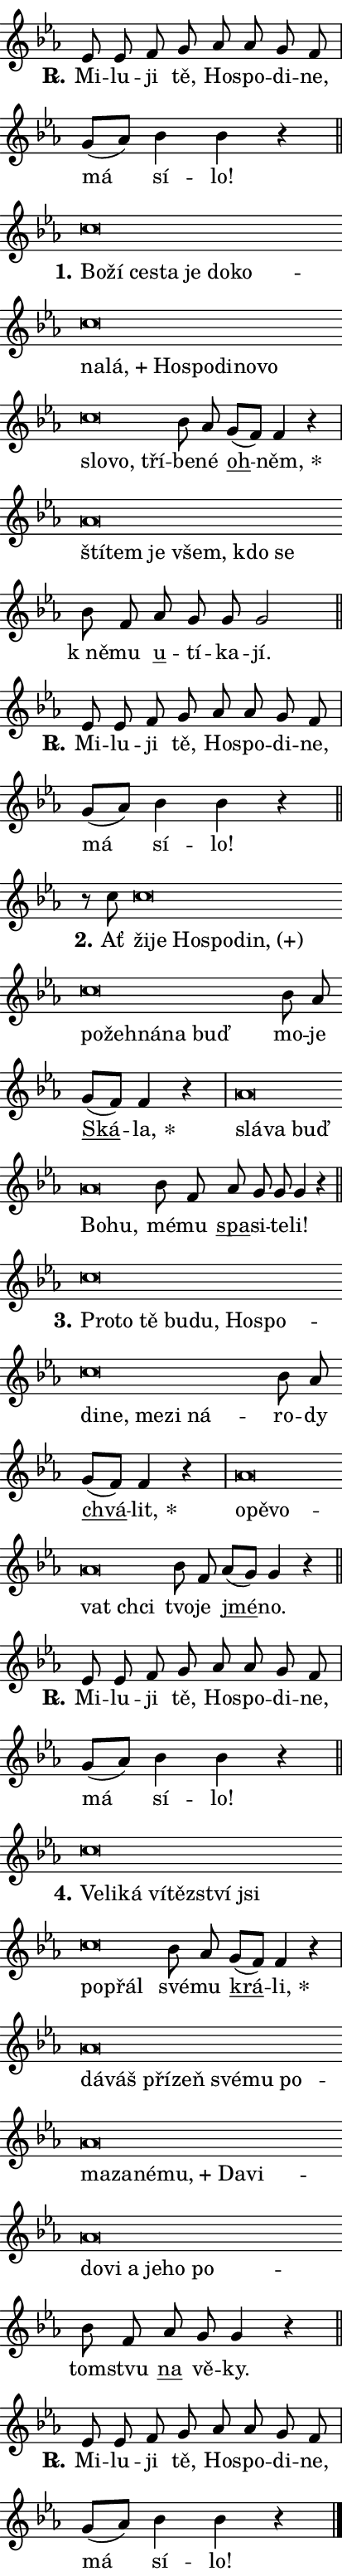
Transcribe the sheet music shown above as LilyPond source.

\version "2.22.1"
\header { tagline = "" }
\paper {
  indent = 0\cm
  top-margin = 0\cm
  right-margin = 0\cm
  bottom-margin = 0\cm
  left-margin = 0\cm
  paper-width = 7\cm
  page-breaking = #ly:one-page-breaking
  system-system-spacing.basic-distance = #11
  score-system-spacing.basic-distance = #11.3
  ragged-last = ##f
}


%% Author: Thomas Morley
%% https://lists.gnu.org/archive/html/lilypond-user/2020-05/msg00002.html
#(define (line-position grob)
"Returns position of @var[grob} in current system:
   @code{'start}, if at first time-step
   @code{'end}, if at last time-step
   @code{'middle} otherwise
"
  (let* ((col (ly:item-get-column grob))
         (ln (ly:grob-object col 'left-neighbor))
         (rn (ly:grob-object col 'right-neighbor))
         (col-to-check-left (if (ly:grob? ln) ln col))
         (col-to-check-right (if (ly:grob? rn) rn col))
         (break-dir-left
           (and
             (ly:grob-property col-to-check-left 'non-musical #f)
             (ly:item-break-dir col-to-check-left)))
         (break-dir-right
           (and
             (ly:grob-property col-to-check-right 'non-musical #f)
             (ly:item-break-dir col-to-check-right))))
        (cond ((eqv? 1 break-dir-left) 'start)
              ((eqv? -1 break-dir-right) 'end)
              (else 'middle))))

#(define (tranparent-at-line-position vctor)
  (lambda (grob)
  "Relying on @code{line-position} select the relevant enry from @var{vctor}.
Used to determine transparency,"
    (case (line-position grob)
      ((end) (not (vector-ref vctor 0)))
      ((middle) (not (vector-ref vctor 1)))
      ((start) (not (vector-ref vctor 2))))))

noteHeadBreakVisibility =
#(define-music-function (break-visibility)(vector?)
"Makes @code{NoteHead}s transparent relying on @var{break-visibility}"
#{
  \override NoteHead.transparent =
    #(tranparent-at-line-position break-visibility)
#})

#(define delete-ledgers-for-transparent-note-heads
  (lambda (grob)
    "Reads whether a @code{NoteHead} is transparent.
If so this @code{NoteHead} is removed from @code{'note-heads} from
@var{grob}, which is supposed to be @code{LedgerLineSpanner}.
As a result ledgers are not printed for this @code{NoteHead}"
    (let* ((nhds-array (ly:grob-object grob 'note-heads))
           (nhds-list
             (if (ly:grob-array? nhds-array)
                 (ly:grob-array->list nhds-array)
                 '()))
           ;; Relies on the transparent-property being done before
           ;; Staff.LedgerLineSpanner.after-line-breaking is executed.
           ;; This is fragile ...
           (to-keep
             (remove
               (lambda (nhd)
                 (ly:grob-property nhd 'transparent #f))
               nhds-list)))
      ;; TODO find a better method to iterate over grob-arrays, similiar
      ;; to filter/remove etc for lists
      ;; For now rebuilt from scratch
      (set! (ly:grob-object grob 'note-heads)  '())
      (for-each
        (lambda (nhd)
          (ly:pointer-group-interface::add-grob grob 'note-heads nhd))
        to-keep))))

hideNotes = {
  \noteHeadBreakVisibility #begin-of-line-visible
}
unHideNotes = {
  \noteHeadBreakVisibility #all-visible
}

% work-around for resetting accidentals
% https://lilypond.org/doc/v2.23/Documentation/notation/displaying-rhythms#unmetered-music
cadenzaMeasure = {
  \cadenzaOff
  \partial 1024 s1024
  \cadenzaOn
}

#(define-markup-command (accent layout props text) (markup?)
  "Underline accented syllable"
  (interpret-markup layout props
    #{\markup \override #'(offset . 4.3) \underline { #text }#}))

responsum = \markup \concat {
  "R" \hspace #-1.05 \path #0.1 #'((moveto 0 0.07) (lineto 0.9 0.8)) \hspace #0.05 "."
}

\layout {
    \context {
        \Staff
        \remove "Time_signature_engraver"
        \override LedgerLineSpanner.after-line-breaking = #delete-ledgers-for-transparent-note-heads
    }
    \context {
        \Voice {
            \override NoteHead.output-attributes = #'((class . "notehead"))
            \override Hairpin.height = #0.55
        }
    }
    \context {
        \Lyrics {
            \override StanzaNumber.output-attributes = #'((class . "stanzanumber"))
            \override LyricSpace.minimum-distance = #0.9
            \override LyricText.font-name = #"TeX Gyre Schola"
            \override LyricText.font-size = 1
            \override StanzaNumber.font-name = #"TeX Gyre Schola Bold"
            \override StanzaNumber.font-size = 1
        }
    }
}

% magnetic-lyrics.ily
%
%   written by
%     Jean Abou Samra <jean@abou-samra.fr>
%     Werner Lemberg <wl@gnu.org>
%
%   adapted by
%     Jiri Hon <jiri.hon@gmail.com>
%
% Version 2022-Apr-15

% https://www.mail-archive.com/lilypond-user@gnu.org/msg149350.html

#(define (Left_hyphen_pointer_engraver context)
   "Collect syllable-hyphen-syllable occurrences in lyrics and store
them in properties.  This engraver only looks to the left.  For
example, if the lyrics input is @code{foo -- bar}, it does the
following.

@itemize @bullet
@item
Set the @code{text} property of the @code{LyricHyphen} grob between
@q{foo} and @q{bar} to @code{foo}.

@item
Set the @code{left-hyphen} property of the @code{LyricText} grob with
text @q{foo} to the @code{LyricHyphen} grob between @q{foo} and
@q{bar}.
@end itemize

Use this auxiliary engraver in combination with the
@code{lyric-@/text::@/apply-@/magnetic-@/offset!} hook."
   (let ((hyphen #f)
         (text #f))
     (make-engraver
      (acknowledgers
       ((lyric-syllable-interface engraver grob source-engraver)
        (set! text grob)))
      (end-acknowledgers
       ((lyric-hyphen-interface engraver grob source-engraver)
        ;(when (not (grob::has-interface grob 'lyric-space-interface))
          (set! hyphen grob)));)
      ((stop-translation-timestep engraver)
       (when (and text hyphen)
         (ly:grob-set-object! text 'left-hyphen hyphen))
       (set! text #f)
       (set! hyphen #f)))))

#(define (lyric-text::apply-magnetic-offset! grob)
   "If the space between two syllables is less than the value in
property @code{LyricText@/.details@/.squash-threshold}, move the right
syllable to the left so that it gets concatenated with the left
syllable.

Use this function as a hook for
@code{LyricText@/.after-@/line-@/breaking} if the
@code{Left_@/hyphen_@/pointer_@/engraver} is active."
   (let ((hyphen (ly:grob-object grob 'left-hyphen #f)))
     (when hyphen
       (let ((left-text (ly:spanner-bound hyphen LEFT)))
         (when (grob::has-interface left-text 'lyric-syllable-interface)
           (let* ((common (ly:grob-common-refpoint grob left-text X))
                  (this-x-ext (ly:grob-extent grob common X))
                  (left-x-ext
                   (begin
                     ;; Trigger magnetism for left-text.
                     (ly:grob-property left-text 'after-line-breaking)
                     (ly:grob-extent left-text common X)))
                  ;; `delta` is the gap width between two syllables.
                  (delta (- (interval-start this-x-ext)
                            (interval-end left-x-ext)))
                  (details (ly:grob-property grob 'details))
                  (threshold (assoc-get 'squash-threshold details 0.2)))
             (when (< delta threshold)
               (let* (;; We have to manipulate the input text so that
                      ;; ligatures crossing syllable boundaries are not
                      ;; disabled.  For languages based on the Latin
                      ;; script this is essentially a beautification.
                      ;; However, for non-Western scripts it can be a
                      ;; necessity.
                      (lt (ly:grob-property left-text 'text))
                      (rt (ly:grob-property grob 'text))
                      (is-space (grob::has-interface hyphen 'lyric-space-interface))
                      (space (if is-space " " ""))
                      (space-markup (grob-interpret-markup grob " "))
                      (space-size (interval-length (ly:stencil-extent space-markup X)))
                      (extra-delta (if is-space space-size 0))
                      ;; Append new syllable.
                      (ltrt-space (if (and (string? lt) (string? rt))
                                (string-append lt space rt)
                                (make-concat-markup (list lt space rt))))
                      ;; Right-align `ltrt` to the right side.
                      (ltrt-space-markup (grob-interpret-markup
                               grob
                               (make-translate-markup
                                (cons (interval-length this-x-ext) 0)
                                (make-right-align-markup ltrt-space)))))
                 (begin
                   ;; Don't print `left-text`.
                   (ly:grob-set-property! left-text 'stencil #f)
                   ;; Set text and stencil (which holds all collected
                   ;; syllables so far) and shift it to the left.
                   (ly:grob-set-property! grob 'text ltrt-space)
                   (ly:grob-set-property! grob 'stencil ltrt-space-markup)
                   (ly:grob-translate-axis! grob (- (- delta extra-delta)) X))))))))))


#(define (lyric-hyphen::displace-bounds-first grob)
   ;; Make very sure this callback isn't triggered too early.
   (let ((left (ly:spanner-bound grob LEFT))
         (right (ly:spanner-bound grob RIGHT)))
     (ly:grob-property left 'after-line-breaking)
     (ly:grob-property right 'after-line-breaking)
     (ly:lyric-hyphen::print grob)))

squashThreshold = #0.4

\layout {
  \context {
    \Lyrics
    \consists #Left_hyphen_pointer_engraver
    \override LyricText.after-line-breaking =
      #lyric-text::apply-magnetic-offset!
    \override LyricHyphen.stencil = #lyric-hyphen::displace-bounds-first
    \override LyricText.details.squash-threshold = \squashThreshold
    \override LyricHyphen.minimum-distance = 0
    \override LyricHyphen.minimum-length = \squashThreshold
  }
}

squash = \override LyricText.details.squash-threshold = 9999
unSquash = \override LyricText.details.squash-threshold = \squashThreshold

left = \override LyricText.self-alignment-X = #LEFT
unLeft = \revert LyricText.self-alignment-X

starOffset = #(lambda (grob) 
                (let ((x_offset (ly:self-alignment-interface::aligned-on-x-parent grob)))
                  (if (= x_offset 0) 0 (+ x_offset 1.2))))

star = #(define-music-function (syllable)(string?)
"Append star separator at the end of a syllable"
#{
  \once \override LyricText.X-offset = #starOffset
  \lyricmode { \markup {
    #syllable
    \override #'((font-name . "TeX Gyre Schola Bold")) \hspace #0.2 \lower #0.65 \larger "*"
  } }
#})

starAccent = #(define-music-function (syllable)(string?)
"Append star separator at the end of a syllable and make accent"
#{
  \once \override LyricText.X-offset = #starOffset
  \lyricmode { \markup {
    \accent #syllable
    \override #'((font-name . "TeX Gyre Schola Bold")) \hspace #0.2 \lower #0.65 \larger "*"
  } }
#})

breath = #(define-music-function (syllable)(string?)
"Append breathing indicator at the end of a syllable"
#{
  \lyricmode { \markup { #syllable "+" } }
#})

optionalBreath = #(define-music-function (syllable)(string?)
"Append optional breathing indicator at the end of a syllable"
#{
  \lyricmode { \markup { #syllable "(+)" } }
#})


\score {
    <<
        \new Voice = "melody" { \cadenzaOn \key es \major \relative { es'8 es f g as as g f \cadenzaMeasure \bar "|" g[( as)] bes4 bes r \cadenzaMeasure \bar "||" \break } }
        \new Lyrics \lyricsto "melody" { \lyricmode { \set stanza = \responsum
Mi -- lu -- ji tě, Ho -- spo -- di -- ne, má sí -- lo! } }
    >>
    \layout {}
}

\score {
    <<
        \new Voice = "melody" { \cadenzaOn \key es \major \relative { c''\breve*1/16 \hideNotes \breve*1/16 \bar "" \breve*1/16 \bar "" \breve*1/16 \bar "" \breve*1/16 \bar "" \breve*1/16 \bar "" \breve*1/16 \bar "" \breve*1/16 \bar "" \breve*1/16 \bar "" \breve*1/16 \bar "" \breve*1/16 \bar "" \breve*1/16 \bar "" \breve*1/16 \bar "" \breve*1/16 \bar "" \breve*1/16 \bar "" \breve*1/16 \breve*1/16 \bar "" \unHideNotes bes8 as \bar "" g[( f)] f4 r \cadenzaMeasure \bar "|" as\breve*1/16 \hideNotes \breve*1/16 \bar "" \breve*1/16 \bar "" \breve*1/16 \bar "" \breve*1/16 \breve*1/16 \bar "" \unHideNotes bes8 f \bar "" as g g g2 \cadenzaMeasure \bar "||" \break } }
        \new Lyrics \lyricsto "melody" { \lyricmode { \set stanza = "1."
\left Bo -- \squash ží ce -- sta je do -- ko -- na -- \breath "lá," Ho -- spo -- di -- no -- vo slo -- vo, tří -- \unLeft \unSquash be -- né \markup \accent oh -- \star něm, \left ští -- \squash tem je všem, kdo se \unLeft \unSquash "k ně" -- mu \markup \accent u -- tí -- ka -- jí. } }
    >>
    \layout {}
}

\score {
    <<
        \new Voice = "melody" { \cadenzaOn \key es \major \relative { es'8 es f g as as g f \cadenzaMeasure \bar "|" g[( as)] bes4 bes r \cadenzaMeasure \bar "||" \break } }
        \new Lyrics \lyricsto "melody" { \lyricmode { \set stanza = \responsum
Mi -- lu -- ji tě, Ho -- spo -- di -- ne, má sí -- lo! } }
    >>
    \layout {}
}

\score {
    <<
        \new Voice = "melody" { \cadenzaOn \key es \major \relative { r8 c''8 c\breve*1/16 \hideNotes \breve*1/16 \bar "" \breve*1/16 \bar "" \breve*1/16 \bar "" \breve*1/16 \bar "" \breve*1/16 \bar "" \breve*1/16 \bar "" \breve*1/16 \bar "" \breve*1/16 \breve*1/16 \bar "" \unHideNotes bes8 as \bar "" g[( f)] f4 r \cadenzaMeasure \bar "|" as\breve*1/16 \hideNotes \breve*1/16 \bar "" \breve*1/16 \bar "" \breve*1/16 \breve*1/16 \bar "" \unHideNotes bes8 f \bar "" as g g g4 r \cadenzaMeasure \bar "||" \break } }
        \new Lyrics \lyricsto "melody" { \lyricmode { \set stanza = "2."
Ať \left ži -- \squash je Ho -- spo -- \optionalBreath din, po -- žeh -- ná -- na buď \unLeft \unSquash mo -- je \markup \accent Ská -- \star la, \left slá -- \squash va buď Bo -- hu, \unLeft \unSquash mé -- mu \markup \accent spa -- si -- te -- li! } }
    >>
    \layout {}
}

\score {
    <<
        \new Voice = "melody" { \cadenzaOn \key es \major \relative { c''\breve*1/16 \hideNotes \breve*1/16 \bar "" \breve*1/16 \bar "" \breve*1/16 \bar "" \breve*1/16 \bar "" \breve*1/16 \bar "" \breve*1/16 \bar "" \breve*1/16 \bar "" \breve*1/16 \bar "" \breve*1/16 \bar "" \breve*1/16 \breve*1/16 \bar "" \unHideNotes bes8 as \bar "" g[( f)] f4 r \cadenzaMeasure \bar "|" as\breve*1/16 \hideNotes \breve*1/16 \bar "" \breve*1/16 \bar "" \breve*1/16 \breve*1/16 \bar "" \unHideNotes bes8 f \bar "" as[( g)] g4 r \cadenzaMeasure \bar "||" \break } }
        \new Lyrics \lyricsto "melody" { \lyricmode { \set stanza = "3."
\left Pro -- \squash to tě bu -- du, Ho -- spo -- di -- ne, me -- zi ná -- \unLeft \unSquash ro -- dy \markup \accent chvá -- \star lit, \left o -- \squash pě -- vo -- vat chci \unLeft \unSquash tvo -- je \markup \accent jmé -- no. } }
    >>
    \layout {}
}

\score {
    <<
        \new Voice = "melody" { \cadenzaOn \key es \major \relative { es'8 es f g as as g f \cadenzaMeasure \bar "|" g[( as)] bes4 bes r \cadenzaMeasure \bar "||" \break } }
        \new Lyrics \lyricsto "melody" { \lyricmode { \set stanza = \responsum
Mi -- lu -- ji tě, Ho -- spo -- di -- ne, má sí -- lo! } }
    >>
    \layout {}
}

\score {
    <<
        \new Voice = "melody" { \cadenzaOn \key es \major \relative { c''\breve*1/16 \hideNotes \breve*1/16 \bar "" \breve*1/16 \bar "" \breve*1/16 \bar "" \breve*1/16 \bar "" \breve*1/16 \bar "" \breve*1/16 \bar "" \breve*1/16 \breve*1/16 \bar "" \unHideNotes bes8 as \bar "" g[( f)] f4 r \cadenzaMeasure \bar "|" as\breve*1/16 \hideNotes \breve*1/16 \bar "" \breve*1/16 \bar "" \breve*1/16 \bar "" \breve*1/16 \bar "" \breve*1/16 \bar "" \breve*1/16 \bar "" \breve*1/16 \bar "" \breve*1/16 \bar "" \breve*1/16 \bar "" \breve*1/16 \bar "" \breve*1/16 \bar "" \breve*1/16 \bar "" \breve*1/16 \bar "" \breve*1/16 \bar "" \breve*1/16 \bar "" \breve*1/16 \bar "" \breve*1/16 \breve*1/16 \bar "" \unHideNotes bes8 f \bar "" as g g4 r \cadenzaMeasure \bar "||" \break } }
        \new Lyrics \lyricsto "melody" { \lyricmode { \set stanza = "4."
\left Ve -- \squash li -- ká ví -- těz -- ství jsi po -- přál \unLeft \unSquash své -- mu \markup \accent krá -- \star li, \left dá -- \squash váš pří -- zeň své -- mu po -- ma -- za -- né -- \breath "mu," Da -- vi -- do -- vi a je -- ho po -- \unLeft \unSquash tom -- stvu \markup \accent na vě -- ky. } }
    >>
    \layout {}
}

\score {
    <<
        \new Voice = "melody" { \cadenzaOn \key es \major \relative { es'8 es f g as as g f \cadenzaMeasure \bar "|" g[( as)] bes4 bes r \cadenzaMeasure \bar "||" \break } \bar "|." }
        \new Lyrics \lyricsto "melody" { \lyricmode { \set stanza = \responsum
Mi -- lu -- ji tě, Ho -- spo -- di -- ne, má sí -- lo! } }
    >>
    \layout {}
}
